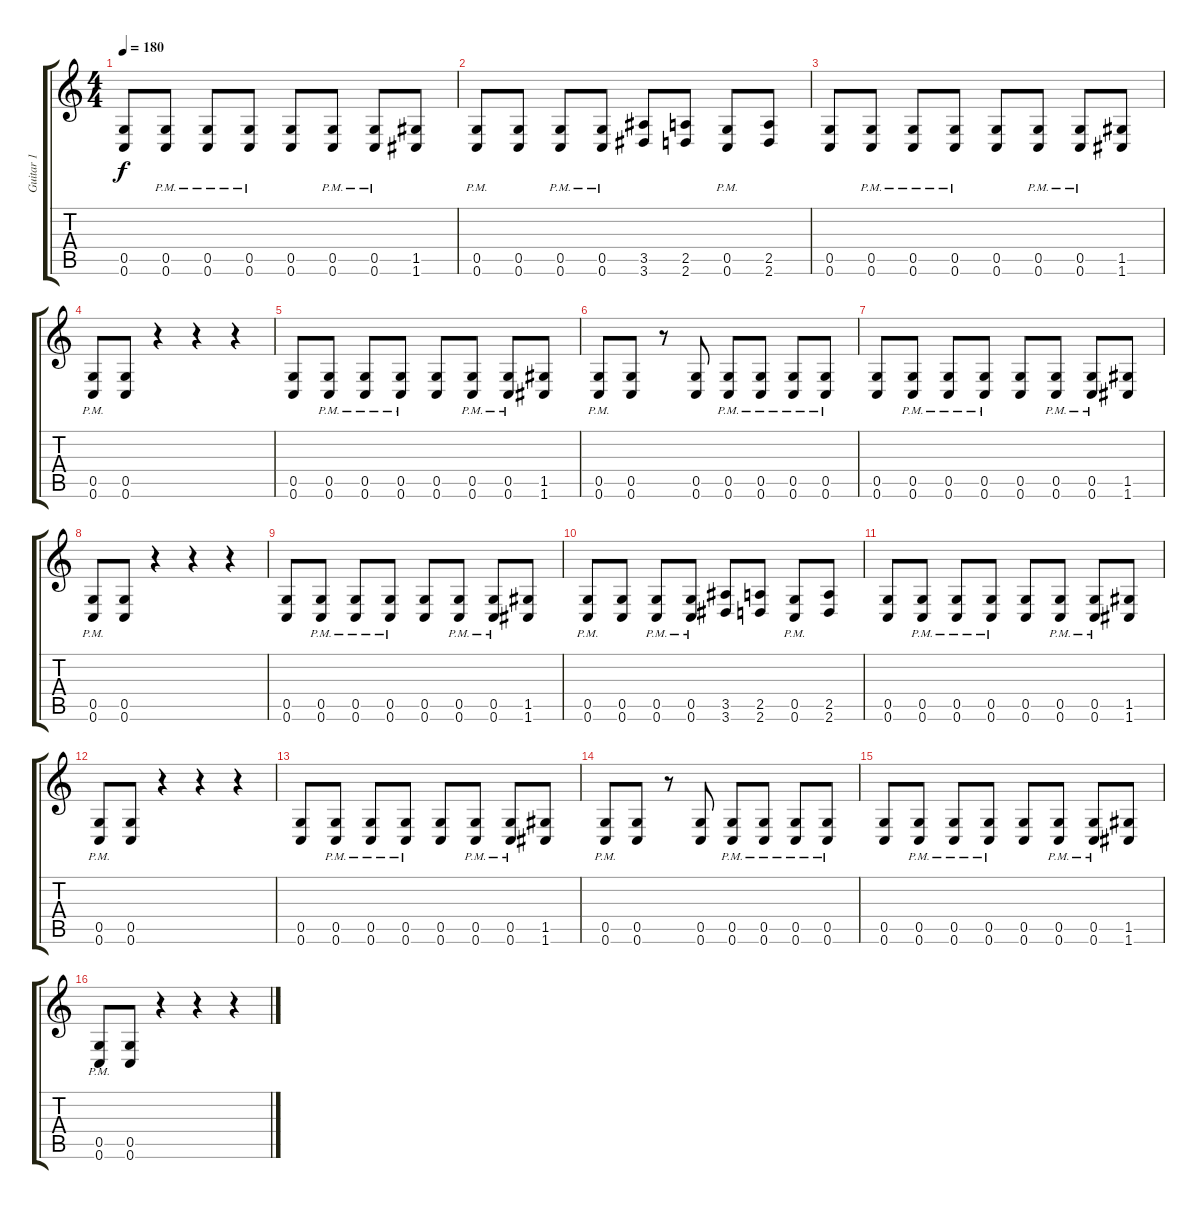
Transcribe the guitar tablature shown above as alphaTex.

\track ("Guitar 1" "Guitar 1") {instrument distortionguitar}
\staff {score tabs}
\tuning (D4 A3 F3 C3 G2 C2) {hide}
\ts (4 4)
\tempo 180
\clef g2
\ks c
(0.5 0.6).8{dy f} (0.5{pm} 0.6{pm}).8 (0.5{pm} 0.6{pm}).8 (0.5{pm} 0.6{pm}).8 (0.5 0.6).8 (0.5{pm} 0.6{pm}).8 (0.5{pm} 0.6{pm}).8 (1.5 1.6).8 |
(0.5{pm} 0.6{pm}).8 (0.5 0.6).8 (0.5{pm} 0.6{pm}).8 (0.5{pm} 0.6{pm}).8 (3.5 3.6).8 (2.5 2.6).8 (0.5{pm} 0.6{pm}).8 (2.5 2.6).8 |
(0.5 0.6).8{volume 9} (0.5{pm} 0.6{pm}).8 (0.5{pm} 0.6{pm}).8 (0.5{pm} 0.6{pm}).8 (0.5 0.6).8 (0.5{pm} 0.6{pm}).8 (0.5{pm} 0.6{pm}).8 (1.5 1.6).8 |
(0.5{pm} 0.6{pm}).8 (0.5 0.6).8 r.4 r.4 r.4 |
(0.5 0.6).8 (0.5{pm} 0.6{pm}).8 (0.5{pm} 0.6{pm}).8 (0.5{pm} 0.6{pm}).8 (0.5 0.6).8 (0.5{pm} 0.6{pm}).8 (0.5{pm} 0.6{pm}).8 (1.5 1.6).8 |
(0.5{pm} 0.6{pm}).8 (0.5 0.6).8 r.8 (0.5 0.6).8 (0.5{pm} 0.6{pm}).8 (0.5{pm} 0.6{pm}).8 (0.5{pm} 0.6{pm}).8 (0.5{pm} 0.6{pm}).8 |
(0.5 0.6).8{volume 6} (0.5{pm} 0.6{pm}).8 (0.5{pm} 0.6{pm}).8 (0.5{pm} 0.6{pm}).8 (0.5 0.6).8 (0.5{pm} 0.6{pm}).8 (0.5{pm} 0.6{pm}).8 (1.5 1.6).8 |
(0.5{pm} 0.6{pm}).8 (0.5 0.6).8 r.4 r.4 r.4 |
(0.5 0.6).8 (0.5{pm} 0.6{pm}).8 (0.5{pm} 0.6{pm}).8 (0.5{pm} 0.6{pm}).8 (0.5 0.6).8 (0.5{pm} 0.6{pm}).8 (0.5{pm} 0.6{pm}).8 (1.5 1.6).8 |
(0.5{pm} 0.6{pm}).8 (0.5 0.6).8 (0.5{pm} 0.6{pm}).8 (0.5{pm} 0.6{pm}).8 (3.5 3.6).8 (2.5 2.6).8 (0.5{pm} 0.6{pm}).8 (2.5 2.6).8 |
(0.5 0.6).8{volume 3} (0.5{pm} 0.6{pm}).8 (0.5{pm} 0.6{pm}).8 (0.5{pm} 0.6{pm}).8 (0.5 0.6).8 (0.5{pm} 0.6{pm}).8 (0.5{pm} 0.6{pm}).8 (1.5 1.6).8 |
(0.5{pm} 0.6{pm}).8 (0.5 0.6).8 r.4 r.4 r.4 |
(0.5 0.6).8 (0.5{pm} 0.6{pm}).8 (0.5{pm} 0.6{pm}).8 (0.5{pm} 0.6{pm}).8 (0.5 0.6).8 (0.5{pm} 0.6{pm}).8 (0.5{pm} 0.6{pm}).8 (1.5 1.6).8 |
(0.5{pm} 0.6{pm}).8 (0.5 0.6).8 r.8 (0.5 0.6).8 (0.5{pm} 0.6{pm}).8 (0.5{pm} 0.6{pm}).8 (0.5{pm} 0.6{pm}).8 (0.5{pm} 0.6{pm}).8 |
(0.5 0.6).8{volume 0} (0.5{pm} 0.6{pm}).8 (0.5{pm} 0.6{pm}).8 (0.5{pm} 0.6{pm}).8 (0.5 0.6).8 (0.5{pm} 0.6{pm}).8 (0.5{pm} 0.6{pm}).8 (1.5 1.6).8 |
(0.5{pm} 0.6{pm}).8 (0.5 0.6).8 r.4 r.4 r.4
